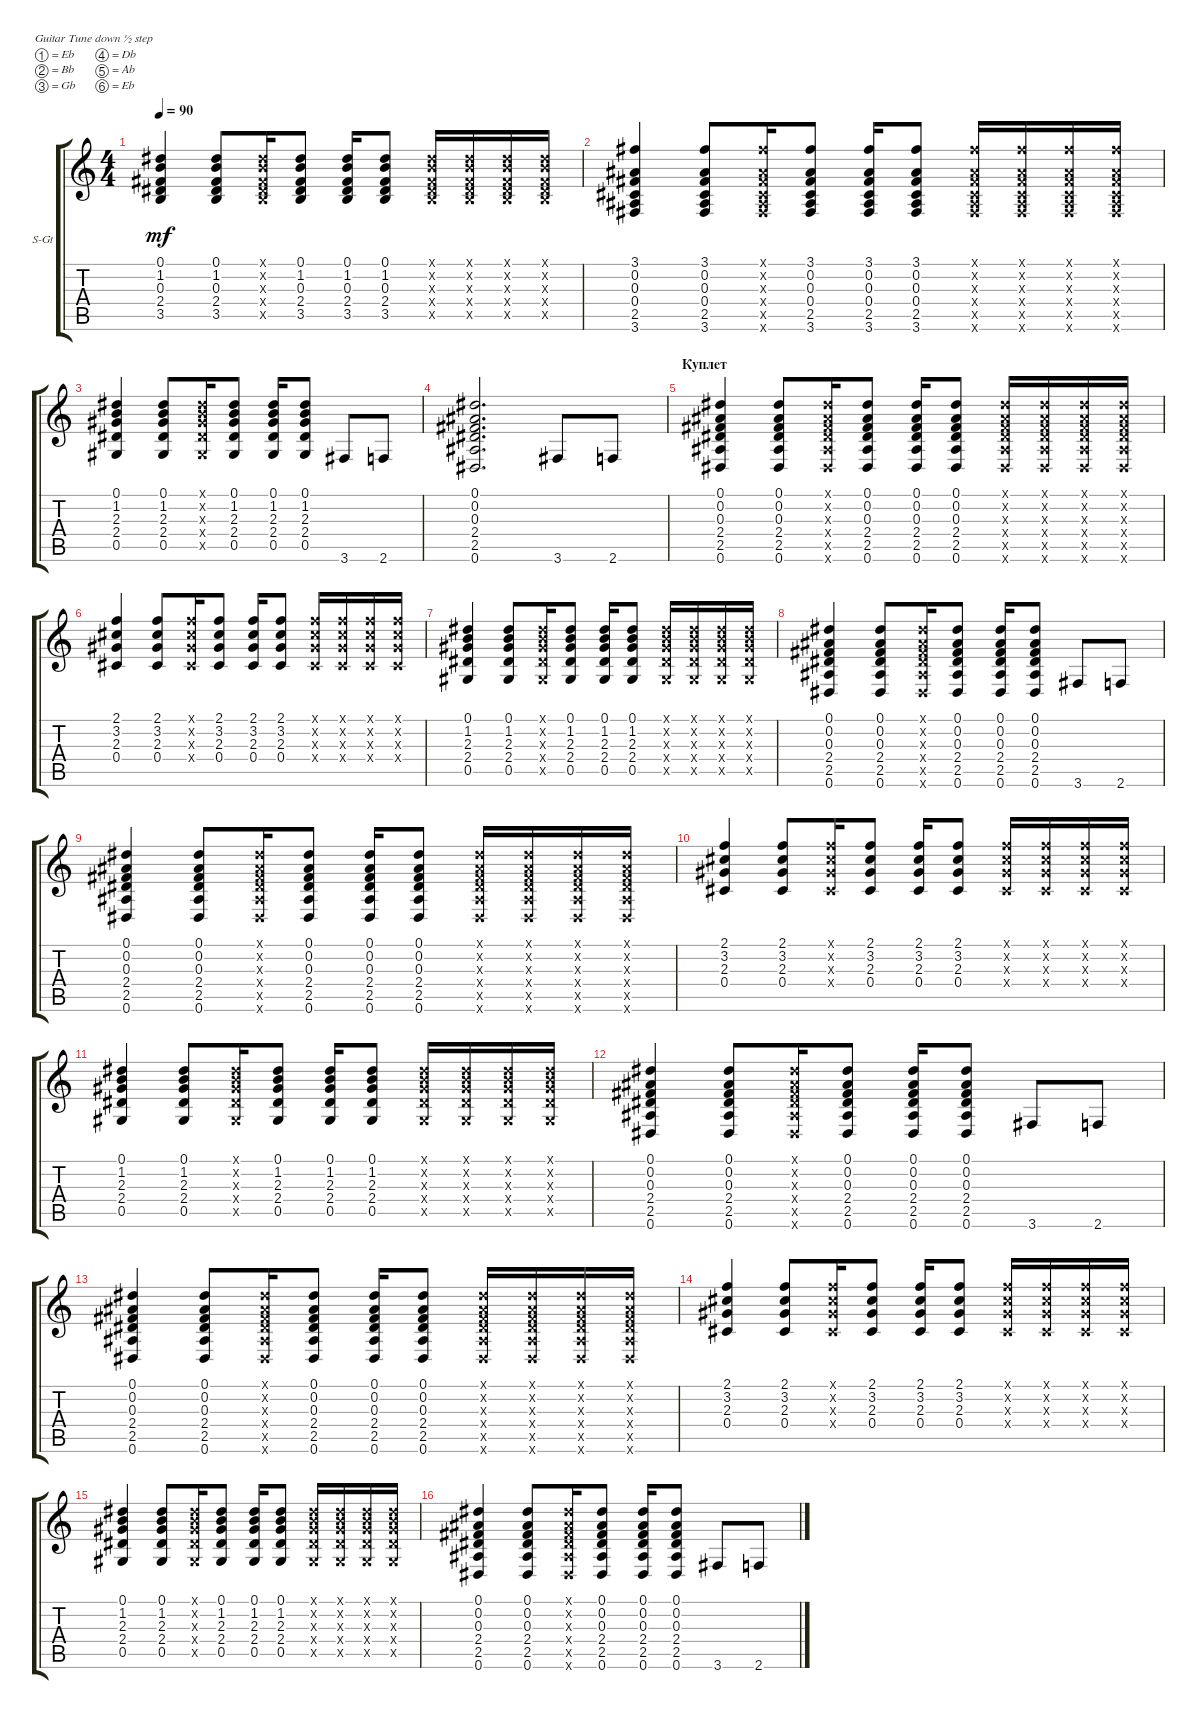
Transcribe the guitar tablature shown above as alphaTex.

\bracketExtendMode groupsimilarinstruments
\firstSystemTrackNameOrientation horizontal
\otherSystemsTrackNameOrientation horizontal
\track ("Steel Guitar" "S-Gt") {instrument acousticguitarsteel}
\staff {score tabs}
\tuning (Eb4 Bb3 Gb3 Db3 Ab2 Eb2)
\ts (4 4)
\tempo 90
\clef g2
\scale
0.333333
\ks c
(3.5 2.4 0.3 1.2 0.1).4{dy mf} (3.5 2.4 0.3 1.2 0.1).8 (3.5{x} 2.4{x} 0.3{x} 1.2{x} 0.1{x}).16 (3.5 2.4 0.3 1.2 0.1).8 (3.5 2.4 0.3 1.2 0.1).16 (3.5 2.4 0.3 1.2 0.1).8 (3.5{x} 2.4{x} 0.3{x} 1.2{x} 0.1{x}).16 (3.5{x} 2.4{x} 0.3{x} 1.2{x} 0.1{x}).16 (3.5{x} 2.4{x} 0.3{x} 1.2{x} 0.1{x}).16 (3.5{x} 2.4{x} 0.3{x} 1.2{x} 0.1{x}).16 |
\scale
0.333333 (3.1 0.2 0.3 2.5 3.6 0.4).4 (3.1 0.2 0.3 2.5 3.6 0.4).8 (3.1{x} 0.2{x} 0.3{x} 2.5{x} 3.6{x} 0.4{x}).16 (3.1 0.2 0.3 2.5 3.6 0.4).8 (3.1 0.2 0.3 2.5 3.6 0.4).16 (3.1 0.2 0.3 2.5 3.6 0.4).8 (3.1{x} 0.2{x} 0.3{x} 2.5{x} 3.6{x} 0.4{x}).16 (3.1{x} 0.2{x} 0.3{x} 2.5{x} 3.6{x} 0.4{x}).16 (3.1{x} 0.2{x} 0.3{x} 2.5{x} 3.6{x} 0.4{x}).16 (3.1{x} 0.2{x} 0.3{x} 2.5{x} 3.6{x} 0.4{x}).16 |
\scale
0.333333 (1.2 0.1 2.3 2.4 0.5).4 (1.2 0.1 2.3 2.4 0.5).8 (1.2{x} 0.1{x} 2.3{x} 2.4{x} 0.5{x}).16 (1.2 0.1 2.3 2.4 0.5).8 (1.2 0.1 2.3 2.4 0.5).16 (1.2 0.1 2.3 2.4 0.5).8 3.6.8 2.6.8 |
\scale
0.333333 (0.6 2.5 2.4 0.3 0.2 0.1).2{d} 3.6.8 2.6.8 |
\section ("" "Куплет")
\scale
0.333333 (0.6 2.5 2.4 0.3 0.2 0.1).4 (0.6 2.5 2.4 0.3 0.2 0.1).8 (0.6{x} 2.5{x} 2.4{x} 0.3{x} 0.2{x} 0.1{x}).16 (0.6 2.5 2.4 0.3 0.2 0.1).8 (0.6 2.5 2.4 0.3 0.2 0.1).16 (0.6 2.5 2.4 0.3 0.2 0.1).8 (0.6{x} 2.5{x} 2.4{x} 0.3{x} 0.2{x} 0.1{x}).16 (0.6{x} 2.5{x} 2.4{x} 0.3{x} 0.2{x} 0.1{x}).16 (0.6{x} 2.5{x} 2.4{x} 0.3{x} 0.2{x} 0.1{x}).16 (0.6{x} 2.5{x} 2.4{x} 0.3{x} 0.2{x} 0.1{x}).16 |
\scale
0.333333 (0.4 2.3 3.2 2.1).4 (0.4 2.3 3.2 2.1).8 (0.4{x} 2.3{x} 3.2{x} 2.1{x}).16 (0.4 2.3 3.2 2.1).8 (0.4 2.3 3.2 2.1).16 (0.4 2.3 3.2 2.1).8 (0.4{x} 2.3{x} 3.2{x} 2.1{x}).16 (0.4{x} 2.3{x} 3.2{x} 2.1{x}).16 (0.4{x} 2.3{x} 3.2{x} 2.1{x}).16 (0.4{x} 2.3{x} 3.2{x} 2.1{x}).16 |
\scale
0.333333 (1.2 0.1 2.3 2.4 0.5).4 (1.2 0.1 2.3 2.4 0.5).8 (1.2{x} 0.1{x} 2.3{x} 2.4{x} 0.5{x}).16 (1.2 0.1 2.3 2.4 0.5).8 (1.2 0.1 2.3 2.4 0.5).16 (1.2 0.1 2.3 2.4 0.5).8 (1.2{x} 0.1{x} 2.3{x} 2.4{x} 0.5{x}).16 (1.2{x} 0.1{x} 2.3{x} 2.4{x} 0.5{x}).16 (1.2{x} 0.1{x} 2.3{x} 2.4{x} 0.5{x}).16 (1.2{x} 0.1{x} 2.3{x} 2.4{x} 0.5{x}).16 |
\scale
0.333333 (0.6 2.5 2.4 0.3 0.2 0.1).4 (0.6 2.5 2.4 0.3 0.2 0.1).8 (0.6{x} 2.5{x} 2.4{x} 0.3{x} 0.2{x} 0.1{x}).16 (0.6 2.5 2.4 0.3 0.2 0.1).8 (0.6 2.5 2.4 0.3 0.2 0.1).16 (0.6 2.5 2.4 0.3 0.2 0.1).8 3.6.8 2.6.8 |
(0.6 2.5 2.4 0.3 0.2 0.1).4 (0.6 2.5 2.4 0.3 0.2 0.1).8 (0.6{x} 2.5{x} 2.4{x} 0.3{x} 0.2{x} 0.1{x}).16 (0.6 2.5 2.4 0.3 0.2 0.1).8 (0.6 2.5 2.4 0.3 0.2 0.1).16 (0.6 2.5 2.4 0.3 0.2 0.1).8 (0.6{x} 2.5{x} 2.4{x} 0.3{x} 0.2{x} 0.1{x}).16 (0.6{x} 2.5{x} 2.4{x} 0.3{x} 0.2{x} 0.1{x}).16 (0.6{x} 2.5{x} 2.4{x} 0.3{x} 0.2{x} 0.1{x}).16 (0.6{x} 2.5{x} 2.4{x} 0.3{x} 0.2{x} 0.1{x}).16 |
(0.4 2.3 3.2 2.1).4 (0.4 2.3 3.2 2.1).8 (0.4{x} 2.3{x} 3.2{x} 2.1{x}).16 (0.4 2.3 3.2 2.1).8 (0.4 2.3 3.2 2.1).16 (0.4 2.3 3.2 2.1).8 (0.4{x} 2.3{x} 3.2{x} 2.1{x}).16 (0.4{x} 2.3{x} 3.2{x} 2.1{x}).16 (0.4{x} 2.3{x} 3.2{x} 2.1{x}).16 (0.4{x} 2.3{x} 3.2{x} 2.1{x}).16 |
(1.2 0.1 2.3 2.4 0.5).4 (1.2 0.1 2.3 2.4 0.5).8 (1.2{x} 0.1{x} 2.3{x} 2.4{x} 0.5{x}).16 (1.2 0.1 2.3 2.4 0.5).8 (1.2 0.1 2.3 2.4 0.5).16 (1.2 0.1 2.3 2.4 0.5).8 (1.2{x} 0.1{x} 2.3{x} 2.4{x} 0.5{x}).16 (1.2{x} 0.1{x} 2.3{x} 2.4{x} 0.5{x}).16 (1.2{x} 0.1{x} 2.3{x} 2.4{x} 0.5{x}).16 (1.2{x} 0.1{x} 2.3{x} 2.4{x} 0.5{x}).16 |
(0.6 2.5 2.4 0.3 0.2 0.1).4 (0.6 2.5 2.4 0.3 0.2 0.1).8 (0.6{x} 2.5{x} 2.4{x} 0.3{x} 0.2{x} 0.1{x}).16 (0.6 2.5 2.4 0.3 0.2 0.1).8 (0.6 2.5 2.4 0.3 0.2 0.1).16 (0.6 2.5 2.4 0.3 0.2 0.1).8 3.6.8 2.6.8 |
(0.6 2.5 2.4 0.3 0.2 0.1).4 (0.6 2.5 2.4 0.3 0.2 0.1).8 (0.6{x} 2.5{x} 2.4{x} 0.3{x} 0.2{x} 0.1{x}).16 (0.6 2.5 2.4 0.3 0.2 0.1).8 (0.6 2.5 2.4 0.3 0.2 0.1).16 (0.6 2.5 2.4 0.3 0.2 0.1).8 (0.6{x} 2.5{x} 2.4{x} 0.3{x} 0.2{x} 0.1{x}).16 (0.6{x} 2.5{x} 2.4{x} 0.3{x} 0.2{x} 0.1{x}).16 (0.6{x} 2.5{x} 2.4{x} 0.3{x} 0.2{x} 0.1{x}).16 (0.6{x} 2.5{x} 2.4{x} 0.3{x} 0.2{x} 0.1{x}).16 |
(0.4 2.3 3.2 2.1).4 (0.4 2.3 3.2 2.1).8 (0.4{x} 2.3{x} 3.2{x} 2.1{x}).16 (0.4 2.3 3.2 2.1).8 (0.4 2.3 3.2 2.1).16 (0.4 2.3 3.2 2.1).8 (0.4{x} 2.3{x} 3.2{x} 2.1{x}).16 (0.4{x} 2.3{x} 3.2{x} 2.1{x}).16 (0.4{x} 2.3{x} 3.2{x} 2.1{x}).16 (0.4{x} 2.3{x} 3.2{x} 2.1{x}).16 |
(1.2 0.1 2.3 2.4 0.5).4 (1.2 0.1 2.3 2.4 0.5).8 (1.2{x} 0.1{x} 2.3{x} 2.4{x} 0.5{x}).16 (1.2 0.1 2.3 2.4 0.5).8 (1.2 0.1 2.3 2.4 0.5).16 (1.2 0.1 2.3 2.4 0.5).8 (1.2{x} 0.1{x} 2.3{x} 2.4{x} 0.5{x}).16 (1.2{x} 0.1{x} 2.3{x} 2.4{x} 0.5{x}).16 (1.2{x} 0.1{x} 2.3{x} 2.4{x} 0.5{x}).16 (1.2{x} 0.1{x} 2.3{x} 2.4{x} 0.5{x}).16 |
(0.6 2.5 2.4 0.3 0.2 0.1).4 (0.6 2.5 2.4 0.3 0.2 0.1).8 (0.6{x} 2.5{x} 2.4{x} 0.3{x} 0.2{x} 0.1{x}).16 (0.6 2.5 2.4 0.3 0.2 0.1).8 (0.6 2.5 2.4 0.3 0.2 0.1).16 (0.6 2.5 2.4 0.3 0.2 0.1).8 3.6.8 2.6.8
